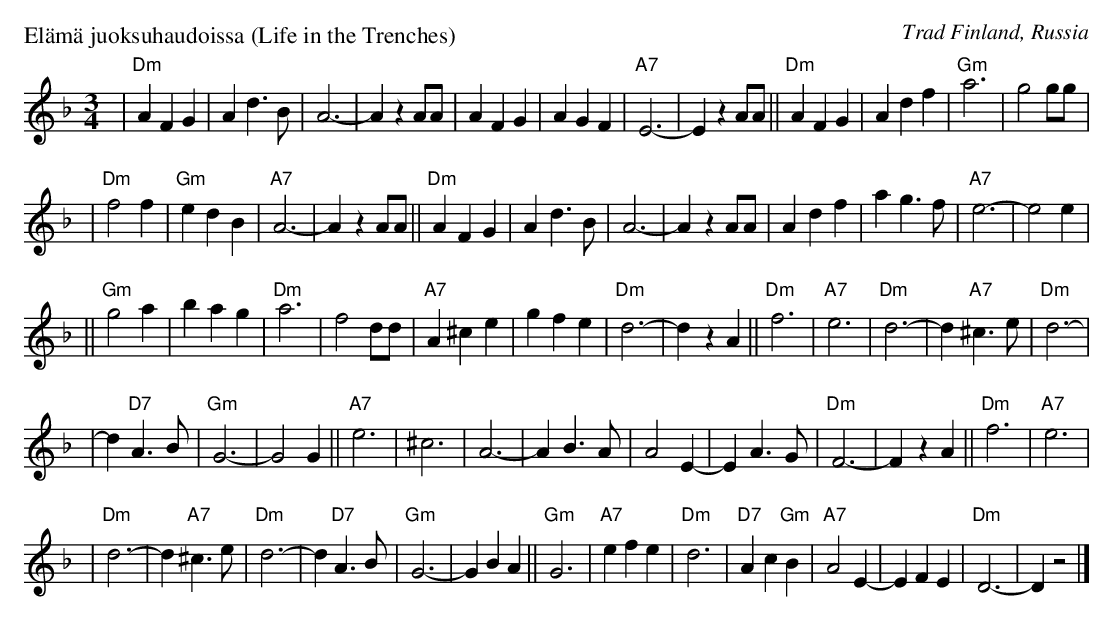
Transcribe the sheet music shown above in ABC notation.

X:1
P: El\"am\"a juoksuhaudoissa (Life in the Trenches)
O: Trad Finland, Russia
M: 3/4
L: 1/4
K: Dm
| "Dm"AFG \
| Ad>B \
| A3- \
| AzA/A/ \
| AFG \
| AGF \
| "A7"E3- \
| EzA/A/ \
|| "Dm"AFG \
| Adf \
| "Gm"a3 \
| g2g/g/ |
| "Dm"f2f \
| "Gm"edB \
| "A7"A3- \
| AzA/A/ \
|| "Dm"AFG \
| Ad>B \
| A3- \
| AzA/A/ \
| Adf \
| ag>f \
| "A7"e3- \
| e2e |
|| "Gm"g2a \
| bag \
| "Dm"a3 \
| f2d/d/ \
|"A7"A^ce \
| gfe \
| "Dm"d3- \
| dzA \
|| "Dm"f3 \
| "A7"e3 \
| "Dm"d3- \
| d"A7"^c>e \
| "Dm"d3- |
| d"D7"A>B \
| "Gm"G3- \
| G2G \
|| "A7"e3 \
| ^c3 \
| A3- \
| AB>A \
| A2E- \
| EA>G \
| "Dm"F3- \
| FzA \
|| "Dm"f3 \
| "A7"e3 |
| "Dm"d3- \
| d"A7"^c>e \
| "Dm"d3- \
| d"D7"A>B \
| "Gm"G3- \
| GBA \
|| "Gm"G3 \
| "A7"efe \
| "Dm"d3 \
| "D7"Ac"Gm"B \
| "A7"A2E- \
| EFE \
| "Dm"D3- \
| Dz2 |]
